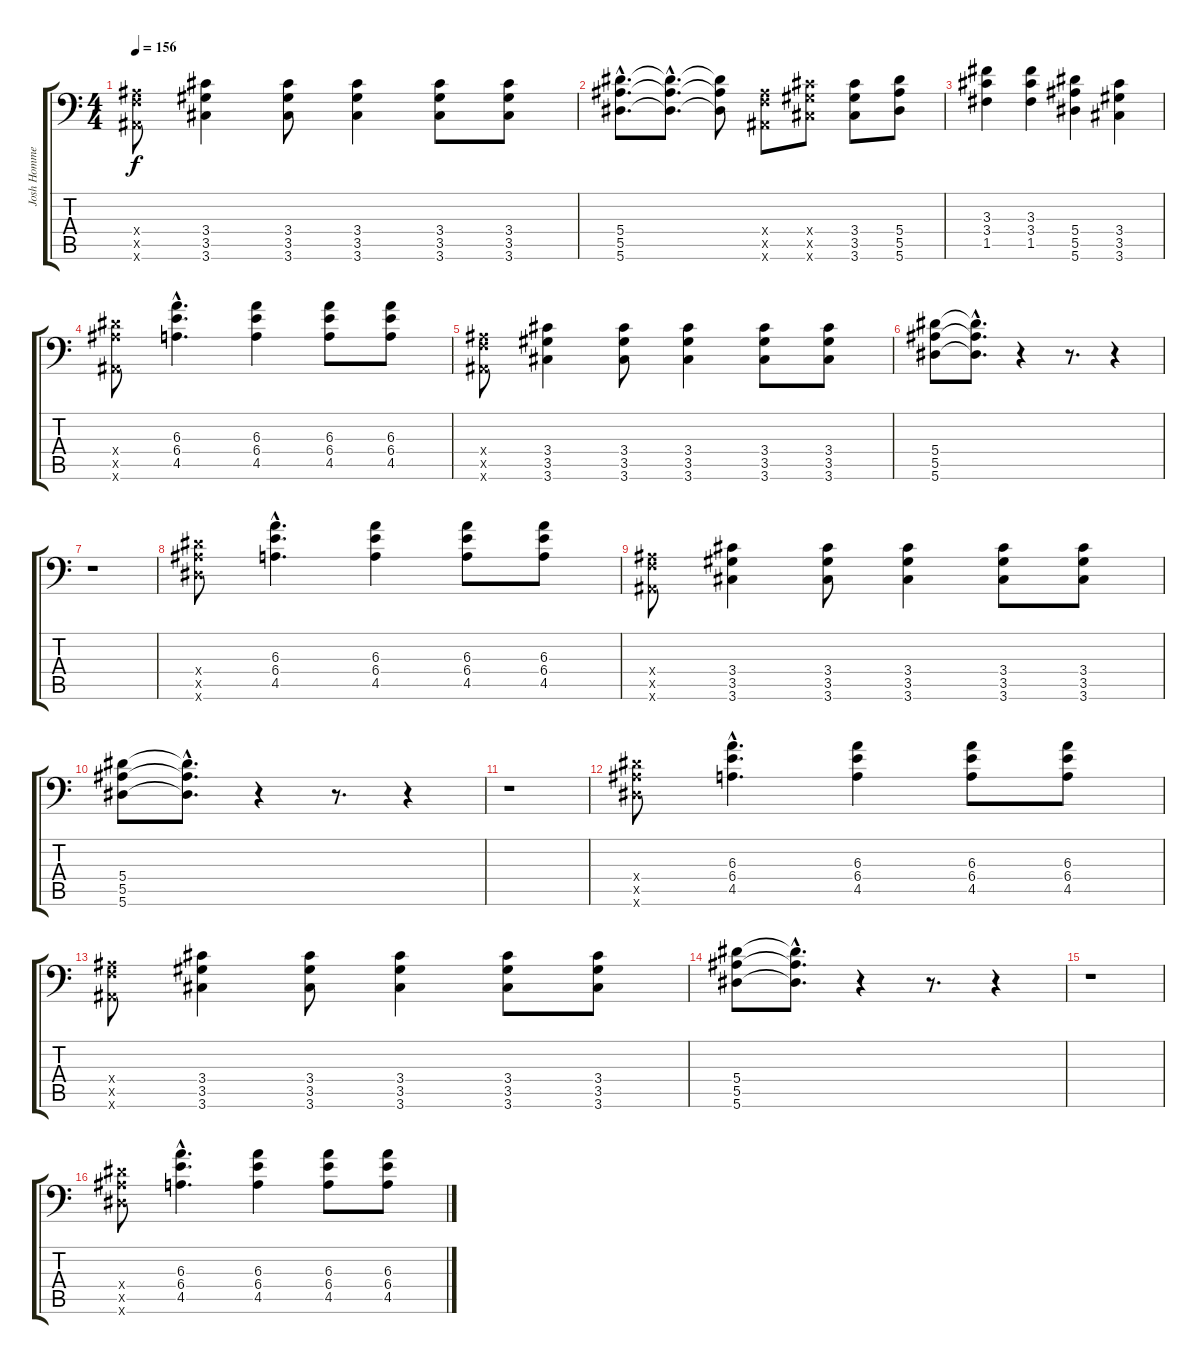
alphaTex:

\track ("Josh Homme" "Josh Homme") {instrument distortionguitar}
\staff {score tabs}
\tuning (C4 G3 Eb3 Bb2 F2 Bb1) {hide}
\ts (4 4)
\tempo 156
\clef f4
\ks c
(0.4{x} 0.5{x} 0.6{x}).8{dy f} (3.4 3.5 3.6).4 (3.4 3.5 3.6).8 (3.4 3.5 3.6).4 (3.4 3.5 3.6).8 (3.4 3.5 3.6).8 |
(5.4{hac} 5.5{hac} 5.6{hac}).8{d} (5.4{hac t} 5.5{hac t} 5.6{hac t}).8{d} (5.4{t} 5.5{t} 5.6{t}).8 (0.4{x} 0.5{x} 0.6{x}).8 (3.4{x} 3.5{x} 3.6{x}).8 (3.4 3.5 3.6).8 (5.4 5.5 5.6).8 |
(3.3 3.4 1.5).4 (3.3 3.4 1.5).4 (5.4 5.5 5.6).4 (3.4 3.5 3.6).4 |
(5.4{x} 5.5{x} 0.6{x}).8 (6.3{hac} 6.4{hac} 4.5{hac}).4{d} (6.3 6.4 4.5).4 (6.3 6.4 4.5).8 (6.3 6.4 4.5).8 |
(0.4{x} 0.5{x} 0.6{x}).8 (3.4 3.5 3.6).4 (3.4 3.5 3.6).8 (3.4 3.5 3.6).4 (3.4 3.5 3.6).8 (3.4 3.5 3.6).8 |
(5.4 5.5 5.6).8 (5.4{hac t} 5.5{hac t} 5.6{hac t}).8{d} r.4 r.8{d} r.4 |
r.1 |
(5.4{x} 5.5{x} 5.6{x}).8 (6.3{hac} 6.4{hac} 4.5{hac}).4{d} (6.3 6.4 4.5).4 (6.3 6.4 4.5).8 (6.3 6.4 4.5).8 |
(0.4{x} 0.5{x} 0.6{x}).8 (3.4 3.5 3.6).4 (3.4 3.5 3.6).8 (3.4 3.5 3.6).4 (3.4 3.5 3.6).8 (3.4 3.5 3.6).8 |
(5.4 5.5 5.6).8 (5.4{hac t} 5.5{hac t} 5.6{hac t}).8{d} r.4 r.8{d} r.4 |
r.1 |
(5.4{x} 5.5{x} 5.6{x}).8 (6.3{hac} 6.4{hac} 4.5{hac}).4{d} (6.3 6.4 4.5).4 (6.3 6.4 4.5).8 (6.3 6.4 4.5).8 |
(0.4{x} 0.5{x} 0.6{x}).8 (3.4 3.5 3.6).4 (3.4 3.5 3.6).8 (3.4 3.5 3.6).4 (3.4 3.5 3.6).8 (3.4 3.5 3.6).8 |
(5.4 5.5 5.6).8 (5.4{hac t} 5.5{hac t} 5.6{hac t}).8{d} r.4 r.8{d} r.4 |
r.1 |
(5.4{x} 5.5{x} 5.6{x}).8 (6.3{hac} 6.4{hac} 4.5{hac}).4{d} (6.3 6.4 4.5).4 (6.3 6.4 4.5).8 (6.3 6.4 4.5).8
